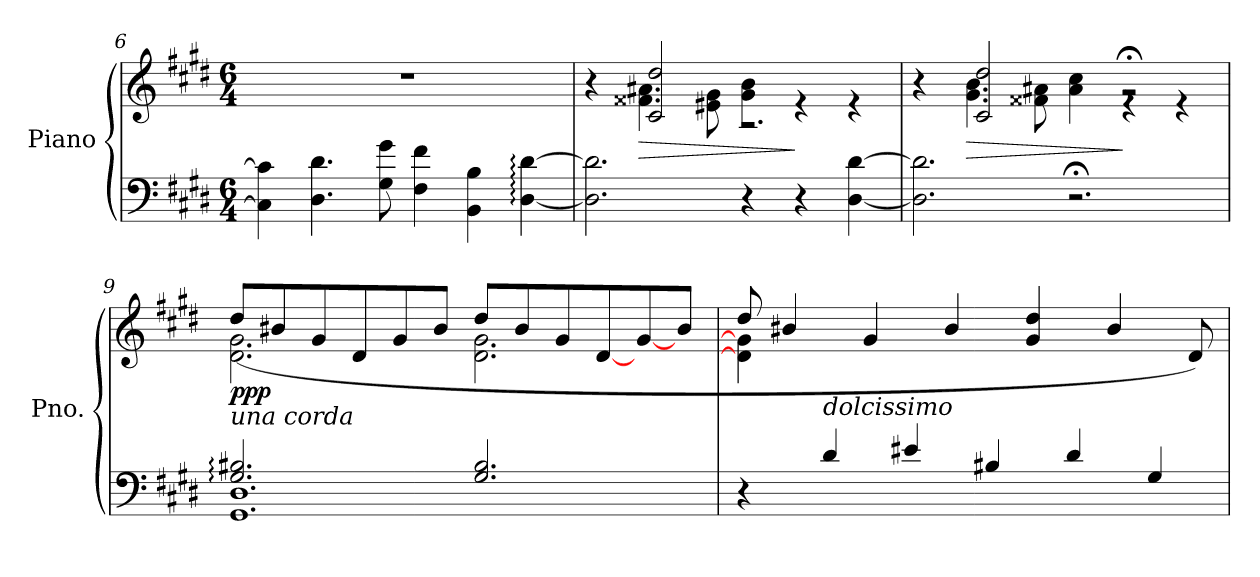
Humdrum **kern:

**kern	**kern	**dynam
*part1	*part1	*part1
*staff2	*staff1	*staff1/2
*I"Piano	*	*
*I'Pno.	*	*
*clefF4	*clefG2	*
*k[f#c#g#d#]	*k[f#c#g#d#]	*
*M6/4	*M6/4	*
=6	=6	=6
4C#\] 4c#\]	1.r	.
4.D#\ 4.d#\	.	.
8G#\ 8g#\	.	.
4F#\ 4f#\	.	.
4BB\ 4B\	.	.
[4D#\: [4d#\:	.	.
=7	=7	=7
*	*^	*
2.D#\] 2.d#\]	4r	4ryy	.
!	!	!	!LO:HP:b
.	4.f##X\ 4.a#X\	2c#/ 2dd#/	>
.	8e#X\ 8g#\	.	.
4r	4g#\ 4b\	2.r	.
4r	4re	.	]
[4D#\ [4d#\	4re	.	.
!!LO:LB:g=z	!!
=8	=8	=8	=8
2.D#\] 2.d#\]	4r	4ryy	.
!	!	!	!LO:HP:b
.	4.g#\ 4.b\	2c#/ 2dd#/	>
.	8f##X\ 8a#X\	.	.
2.r;<	4a#\ 4cc#\	4ryy	.
.	4r;<e	2r	]
.	4re	.	.
=9	=9	=9	=9
*^	*	*	*
!	!	!LO:TX:b:i:t=una corda	!	!
!	!	!	!	!LO:DY:b
1.GG# 1.D#	2.G#/: 2.B#X/:	2.d#\ 2.g#\	(>8dd#/L	ppp
.	.	.	8b#X/	.
.	.	.	8g#/	.
.	.	.	8d#/	.
.	.	.	8g#/	.
.	.	.	8b#/J	.
.	2.G#/ 2.B#/	2.d#\ 2.g#\	8dd#/L	.
.	.	.	8b#/	.
.	.	.	8g#/	.
.	.	.	[8d#/	.
.	.	.	[8g#/	.
.	.	.	8b#/J	.
*v	*v	*	*	*
=10	=10	=10	=10
4r	4d#\] 4g#\]	8dd#/	.
.	.	4b#X/	.
!LO:TX:a:i:t=dolcissimo	!	!	!
4d#/	4ryy	.	.
.	.	4g#/	.
4e#X/	1ryy	.	.
.	.	4b#/	.
4B#X/	.	.	.
.	.	4g#/ 4dd#/	.
4d#/	.	.	.
.	.	4b#/	.
4G#/	.	.	.
.	.	8d#/)	.
*	*v	*v	*
=	=	=
*-	*-	*-
